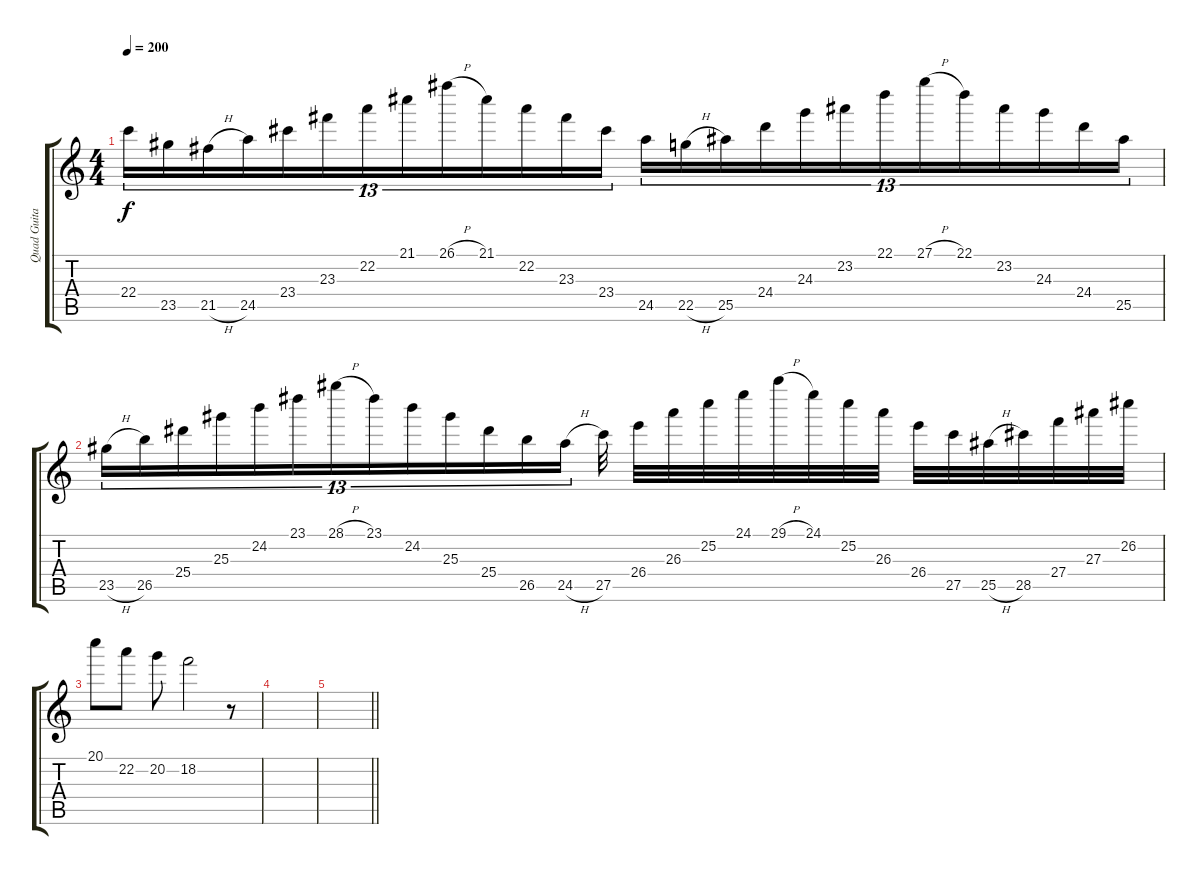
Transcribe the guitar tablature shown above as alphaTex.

\track ("Quad Guitar" "Quad Guita") {instrument distortionguitar}
\staff {score tabs}
\tuning (E4 B3 G3 D3 A2 E2) {hide}
\ts (4 4)
\tempo 200
\clef g2
\ks c
22.4.16{tu (13 8) dy f} 23.5.16{tu (13 8)} 21.5{h}.16{tu (13 8)} 24.5.16{tu (13 8)} 23.4.16{tu (13 8)} 23.3.16{tu (13 8)} 22.2.16{tu (13 8)} 21.1.16{tu (13 8)} 26.1{h}.16{tu (13 8)} 21.1.16{tu (13 8)} 22.2.16{tu (13 8)} 23.3.16{tu (13 8)} 23.4.16{tu (13 8)} 24.5.16{tu (13 8)} 22.5{h}.16{tu (13 8)} 25.5.16{tu (13 8)} 24.4.16{tu (13 8)} 24.3.16{tu (13 8)} 23.2.16{tu (13 8)} 22.1.16{tu (13 8)} 27.1{h}.16{tu (13 8)} 22.1.16{tu (13 8)} 23.2.16{tu (13 8)} 24.3.16{tu (13 8)} 24.4.16{tu (13 8)} 25.5.16{tu (13 8)} |
23.5{h}.16{tu (13 8)} 26.5.16{tu (13 8)} 25.4.16{tu (13 8)} 25.3.16{tu (13 8)} 24.2.16{tu (13 8)} 23.1.16{tu (13 8)} 28.1{h}.16{tu (13 8)} 23.1.16{tu (13 8)} 24.2.16{tu (13 8)} 25.3.16{tu (13 8)} 25.4.16{tu (13 8)} 26.5.16{tu (13 8)} 24.5{h}.16{tu (13 8)} 27.5.32 26.4.32 26.3.32 25.2.32 24.1.32 29.1{h}.32 24.1.32 25.2.32 26.3.32 26.4.32 27.5.32 25.5{h}.32 28.5.32 27.4.32 27.3.32 26.2.32 |
20.1.8 22.2.8 20.2.8 18.2.2 r.8 |
|
\barLineRight lightlight
